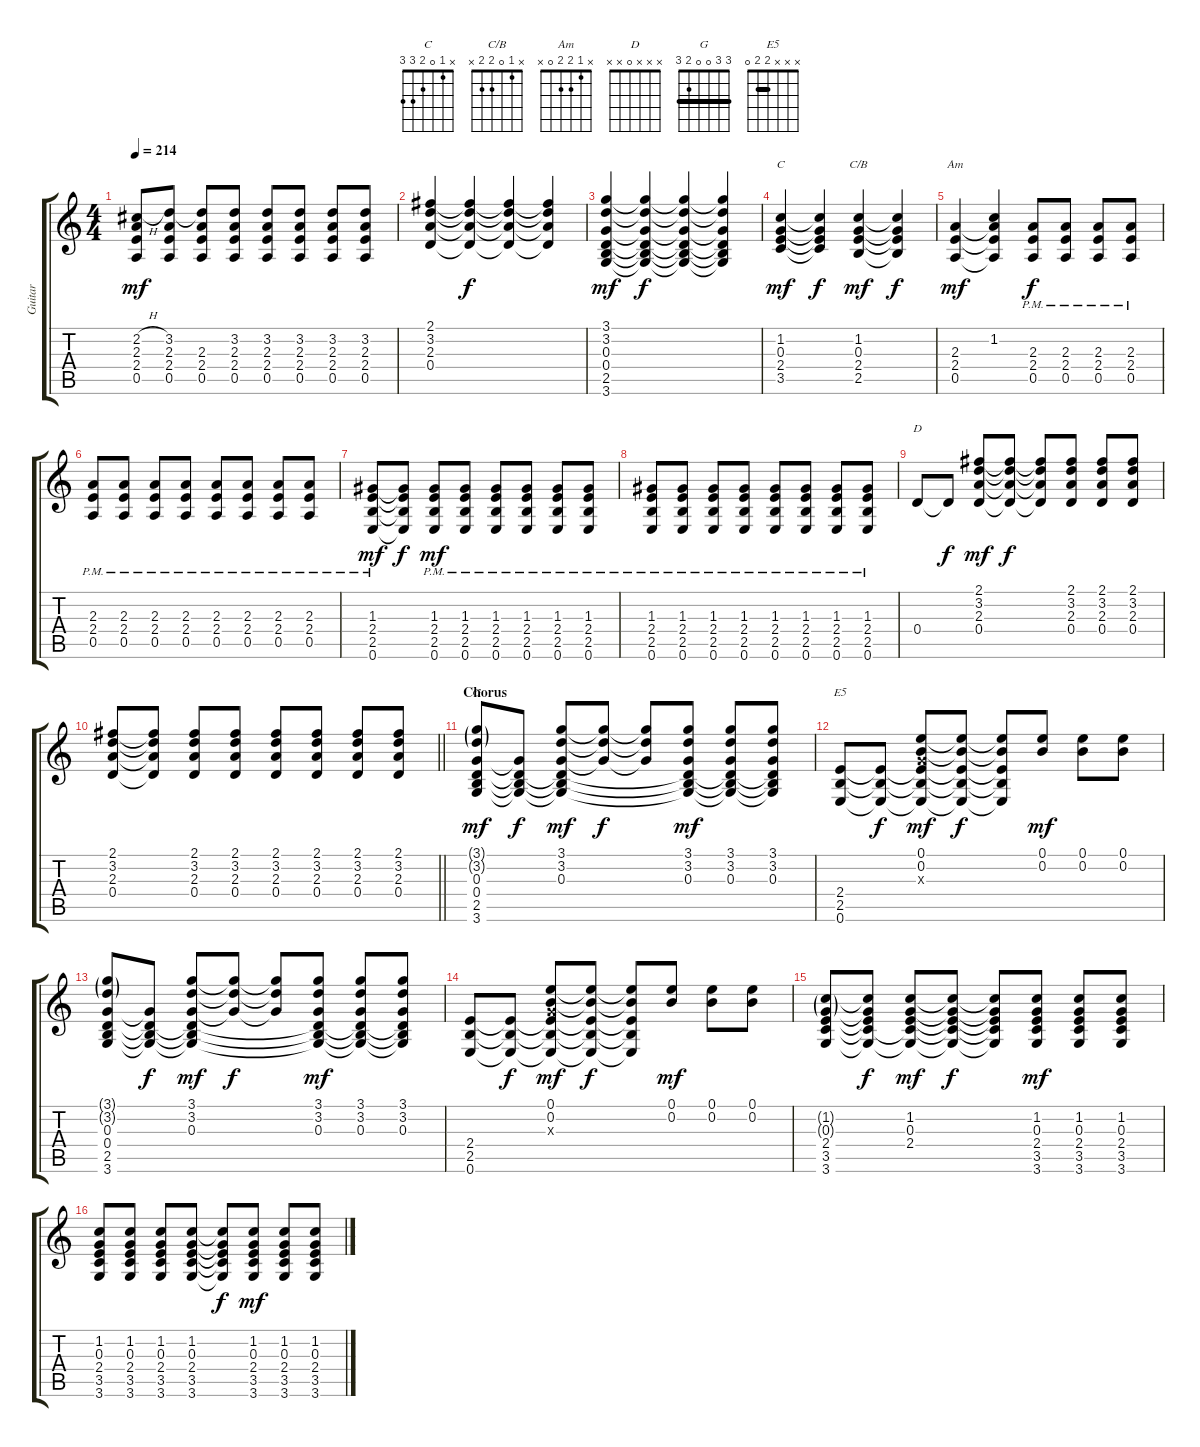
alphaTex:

\track ("Guitar" "Guitar") {instrument distortionguitar}
\staff {score tabs}
\tuning (E4 B3 G3 D3 A2 E2) {hide}
\chord ("C" x 1 0 2 3 3)
\chord ("C/B" x 1 0 2 2 x)
\chord ("Am" x 1 2 2 0 x)
\chord ("D" x x x 0 x x)
\chord ("G" 3 3 0 0 2 3) {barre 3}
\chord ("E5" x x x 2 2 0) {barre 2}
\ts (4 4)
\tempo 214
\clef g2
\ks c
(2.2{h} 2.3 2.4 0.5).8{dy mf} (3.2 2.3 2.4 0.5).8 (3.2{t} 2.3 2.4 0.5).8 (3.2 2.3 2.4 0.5).8 (3.2 2.3 2.4 0.5).8 (3.2 2.3 2.4 0.5).8 (3.2 2.3 2.4 0.5).8 (3.2 2.3 2.4 0.5).8 |
(2.1 3.2 2.3 0.4).4 (2.1{t} 3.2{t} 2.3{t} 0.4{t}).4{dy f} (2.1{t} 3.2{t} 2.3{t} 0.4{t}).4 (2.1{t} 3.2{t} 2.3{t} 0.4{t}).4 |
(3.1 3.2 0.3 0.4 2.5 3.6).4{dy mf} (3.1{t} 3.2{t} 0.3{t} 0.4{t} 2.5{t} 3.6{t}).4{dy f} (3.1{t} 3.2{t} 0.3{t} 0.4{t} 2.5{t} 3.6{t}).4 (3.1{t} 3.2{t} 0.3{t} 0.4{t} 2.5{t} 3.6{t}).4 |
(1.2 0.3 2.4 3.5).4{ch "C" dy mf} (1.2{t} 0.3{t} 2.4{t} 3.5{t}).4{dy f} (1.2 0.3 2.4 2.5).4{ch "C/B" dy mf} (1.2{t} 0.3{t} 2.4{t} 2.5{t}).4{dy f} |
(2.3 2.4 0.5).4{ch "Am" dy mf} (1.2 2.3{t} 2.4{t} 0.5{t}).4 (2.3{pm} 2.4{pm} 0.5{pm}).8{dy f} (2.3{pm} 2.4{pm} 0.5{pm}).8 (2.3{pm} 2.4{pm} 0.5{pm}).8 (2.3{pm} 2.4{pm} 0.5{pm}).8 |
(2.3{pm} 2.4{pm} 0.5{pm}).8 (2.3{pm} 2.4{pm} 0.5{pm}).8 (2.3{pm} 2.4{pm} 0.5{pm}).8 (2.3{pm} 2.4{pm} 0.5{pm}).8 (2.3{pm} 2.4{pm} 0.5{pm}).8 (2.3{pm} 2.4{pm} 0.5{pm}).8 (2.3{pm} 2.4{pm} 0.5{pm}).8 (2.3{pm} 2.4{pm} 0.5{pm}).8 |
(1.3{pm} 2.4{pm} 2.5{pm} 0.6{pm}).8{dy mf} (1.3{t} 2.4{t} 2.5{t} 0.6{t}).8{dy f} (1.3{pm} 2.4{pm} 2.5{pm} 0.6{pm}).8{dy mf} (1.3{pm} 2.4{pm} 2.5{pm} 0.6{pm}).8 (1.3{pm} 2.4{pm} 2.5{pm} 0.6{pm}).8 (1.3{pm} 2.4{pm} 2.5{pm} 0.6{pm}).8 (1.3{pm} 2.4{pm} 2.5{pm} 0.6{pm}).8 (1.3{pm} 2.4{pm} 2.5{pm} 0.6{pm}).8 |
(1.3{pm} 2.4{pm} 2.5{pm} 0.6{pm}).8 (1.3{pm} 2.4{pm} 2.5{pm} 0.6{pm}).8 (1.3{pm} 2.4{pm} 2.5{pm} 0.6{pm}).8 (1.3{pm} 2.4{pm} 2.5{pm} 0.6{pm}).8 (1.3{pm} 2.4{pm} 2.5{pm} 0.6{pm}).8 (1.3{pm} 2.4{pm} 2.5{pm} 0.6{pm}).8 (1.3{pm} 2.4{pm} 2.5{pm} 0.6{pm}).8 (1.3{pm} 2.4{pm} 2.5{pm} 0.6{pm}).8 |
0.4.8{ch "D"} 0.4{t}.8{dy f} (2.1 3.2 2.3 0.4).8{dy mf} (2.1{t} 3.2{t} 2.3{t} 0.4{t}).8{dy f} (2.1{t} 3.2{t} 2.3{t} 0.4{t}).8 (2.1 3.2 2.3 0.4).8 (2.1 3.2 2.3 0.4).8 (2.1 3.2 2.3 0.4).8 |
\barLineRight lightlight
(2.1 3.2 2.3 0.4).8 (2.1{t} 3.2{t} 2.3{t} 0.4{t}).8 (2.1 3.2 2.3 0.4).8 (2.1 3.2 2.3 0.4).8 (2.1 3.2 2.3 0.4).8 (2.1 3.2 2.3 0.4).8 (2.1 3.2 2.3 0.4).8 (2.1 3.2 2.3 0.4).8 |
\section ("" "Chorus")
(3.1{g} 3.2{g} 0.3 0.4 2.5 3.6).8{ch "G" dy mf} (0.3{t} 0.4{t} 2.5{t} 3.6{t}).8{dy f} (3.1 3.2 0.3 0.4{t} 2.5{t} 3.6{t}).8{dy mf} (3.1{t} 3.2{t} 0.3{t}).8{dy f} (3.1{t} 3.2{t} 0.3{t}).8 (3.1 3.2 0.3 0.4{t} 2.5{t} 3.6{t}).8{dy mf} (3.1 3.2 0.3 0.4{t} 2.5{t} 3.6{t}).8 (3.1 3.2 0.3 0.4{t} 2.5{t} 3.6{t}).8 |
(2.4 2.5 0.6).8{ch "E5"} (2.4{t} 2.5{t} 0.6{t}).8{dy f} (0.1 0.2 0.3{x} 2.4{t} 2.5{t} 0.6{t}).8{dy mf} (0.1{t} 0.2{t} 2.4{t} 2.5{t} 0.6{t}).8{dy f} (0.1{t} 0.2{t} 2.4{t} 2.5{t} 0.6{t}).8 (0.1 0.2).8{dy mf} (0.1 0.2).8 (0.1 0.2).8 |
(3.1{g} 3.2{g} 0.3 0.4 2.5 3.6).8 (0.3{t} 0.4{t} 2.5{t} 3.6{t}).8{dy f} (3.1 3.2 0.3 0.4{t} 2.5{t} 3.6{t}).8{dy mf} (3.1{t} 3.2{t} 0.3{t}).8{dy f} (3.1{t} 3.2{t} 0.3{t}).8 (3.1 3.2 0.3 0.4{t} 2.5{t} 3.6{t}).8{dy mf} (3.1 3.2 0.3 0.4{t} 2.5{t} 3.6{t}).8 (3.1 3.2 0.3 0.4{t} 2.5{t} 3.6{t}).8 |
(2.4 2.5 0.6).8 (2.4{t} 2.5{t} 0.6{t}).8{dy f} (0.1 0.2 0.3{x} 2.4{t} 2.5{t} 0.6{t}).8{dy mf} (0.1{t} 0.2{t} 2.4{t} 2.5{t} 0.6{t}).8{dy f} (0.1{t} 0.2{t} 2.4{t} 2.5{t} 0.6{t}).8 (0.1 0.2).8{dy mf} (0.1 0.2).8 (0.1 0.2).8 |
(1.2{g} 0.3{g} 2.4 3.5 3.6).8 (1.2{t} 0.3{t} 2.4{t} 3.5{t} 3.6{t}).8{dy f} (1.2 0.3 2.4 3.5{t} 3.6{t}).8{dy mf} (1.2{t} 0.3{t} 2.4{t} 3.5{t} 3.6{t}).8{dy f} (1.2{t} 0.3{t} 2.4{t} 3.5{t} 3.6{t}).8 (1.2 0.3 2.4 3.5 3.6).8{dy mf} (1.2 0.3 2.4 3.5 3.6).8 (1.2 0.3 2.4 3.5 3.6).8 |
(1.2 0.3 2.4 3.5 3.6).8 (1.2 0.3 2.4 3.5 3.6).8 (1.2 0.3 2.4 3.5 3.6).8 (1.2 0.3 2.4 3.5 3.6).8 (1.2{t} 0.3{t} 2.4{t} 3.5{t} 3.6{t}).8{dy f} (1.2 0.3 2.4 3.5 3.6).8{dy mf} (1.2 0.3 2.4 3.5 3.6).8 (1.2 0.3 2.4 3.5 3.6).8
